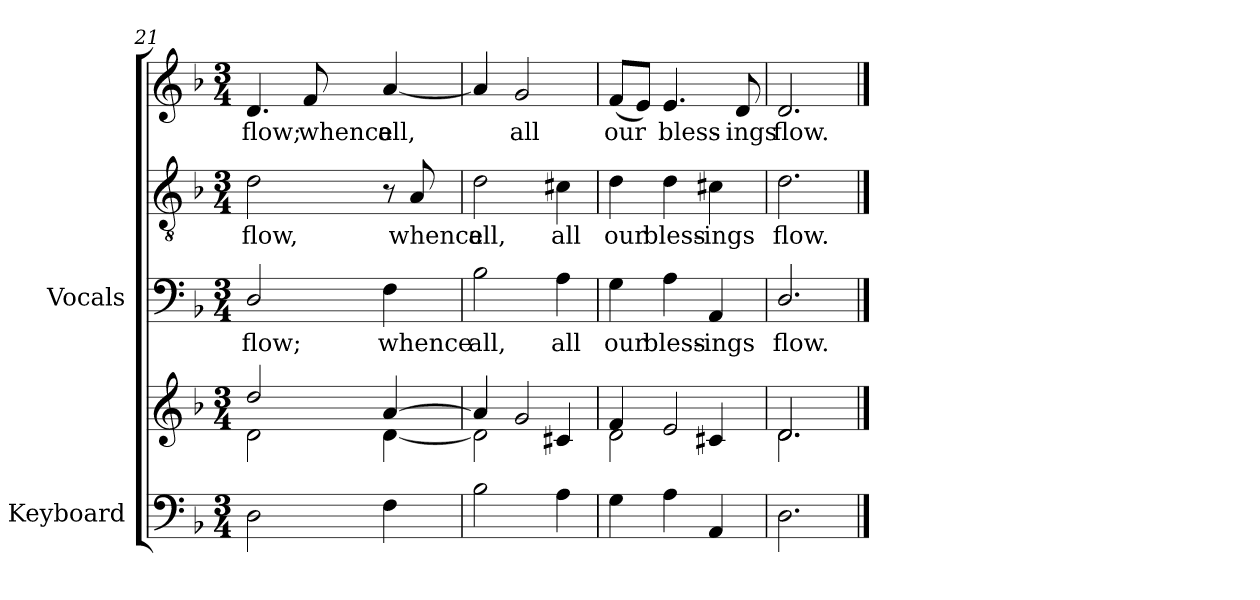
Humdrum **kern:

**kern	**kern	**kern	**text	**kern	**text	**kern	**text
*part2	*part2	*part1	*part1	*part1	*part1	*part1	*part1
*staff5	*staff4	*staff3	*staff3	*staff2	*staff2	*staff1	*staff1
*I"Keyboard	*	*I"Vocals	*	*	*	*	*
*I'Kbd.	*	*	*	*	*	*	*
*clefF4	*clefG2	*clefF4	*	*clefGv2	*	*clefG2	*
*k[b-]	*k[b-]	*k[b-]	*	*k[b-]	*	*k[b-]	*
*d:	*d:	*d:	*	*d:	*	*d:	*
*M3/4	*M3/4	*M3/4	*	*M3/4	*	*M3/4	*
=21	=21	=21	=21	=21	=21	=21	=21
*	*^	*	*	*	*	*	*
!	!	!	!	!LO:LY:b:color=#000000	!	!	!	!
!	!	!	!	!	!	!LO:LY:b:color=#000000	!	!
!	!	!	!	!	!	!	!	!LO:LY:b:color=#000000
2Di\	2ddi/	2di\	2Di/	flow;	2di\	flow,	4.di/	flow;
!	!	!	!	!	!	!	!	!LO:LY:b:color=#000000
.	.	.	.	.	.	.	8fi/	whence
!	!	!	!	!LO:LY:b:color=#000000	!	!	!	!
!	!	!	!	!	!	!	!	!LO:LY:b:color=#000000
4Fi\	[4ai/	[4di\	4Fi\	whence	8r	.	[4ai/	all,
!	!	!	!	!	!	!LO:LY:b:color=#000000	!	!
.	.	.	.	.	8Ai/	whence	.	.
=22	=22	=22	=22	=22	=22	=22	=22	=22
!	!	!	!	!LO:LY:b:color=#000000	!	!	!	!
!	!	!	!	!	!	!LO:LY:b:color=#000000	!	!
2B-i\	4ai/]	2di\]	2B-i\	all,	2di\	all,	4ai/]	.
!	!	!	!	!	!	!	!	!LO:LY:b:color=#000000
.	2gi/	.	.	.	.	.	2gi/	all
!	!	!	!	!LO:LY:b:color=#000000	!	!	!	!
!	!	!	!	!	!	!LO:LY:b:color=#000000	!	!
4Ai\	.	4c#Xi/	4Ai\	all	4c#Xi\	all	.	.
=23	=23	=23	=23	=23	=23	=23	=23	=23
!	!	!	!	!LO:LY:b:color=#000000	!	!	!	!
!	!	!	!	!	!	!LO:LY:b:color=#000000	!	!
!	!	!	!	!	!	!	!	!LO:LY:b:color=#000000
4Gi\	4fi/	2di\	4Gi\	our	4di\	our	(8fi/L	our
.	.	.	.	.	.	.	8ei/J)	.
!	!	!	!	!LO:LY:b:color=#000000	!	!	!	!
!	!	!	!	!	!	!LO:LY:b:color=#000000	!	!
!	!	!	!	!	!	!	!	!LO:LY:b:color=#000000
4Ai\	2ei/	.	4Ai\	bless-	4di\	bless-	4.ei/	bless-
!	!	!	!	!LO:LY:b:color=#000000	!	!	!	!
!	!	!	!	!	!	!LO:LY:b:color=#000000	!	!
4AAi/	.	4c#Xi/	4AAi/	-ings	4c#Xi\	-ings	.	.
!	!	!	!	!	!	!	!	!LO:LY:b:color=#000000
.	.	.	.	.	.	.	8di/	-ings
=24	=24	=24	=24	=24	=24	=24	=24	=24
!	!	!	!	!LO:LY:b:color=#000000	!	!	!	!
!	!	!	!	!	!	!LO:LY:b:color=#000000	!	!
!	!	!	!	!	!	!	!	!LO:LY:b:color=#000000
2.Di\	2.di/	2.di\	2.Di/	flow.	2.di\	flow.	2.di/	flow.
*	*v	*v	*	*	*	*	*	*
==	==	==	==	==	==	==	==
*-	*-	*-	*-	*-	*-	*-	*-
